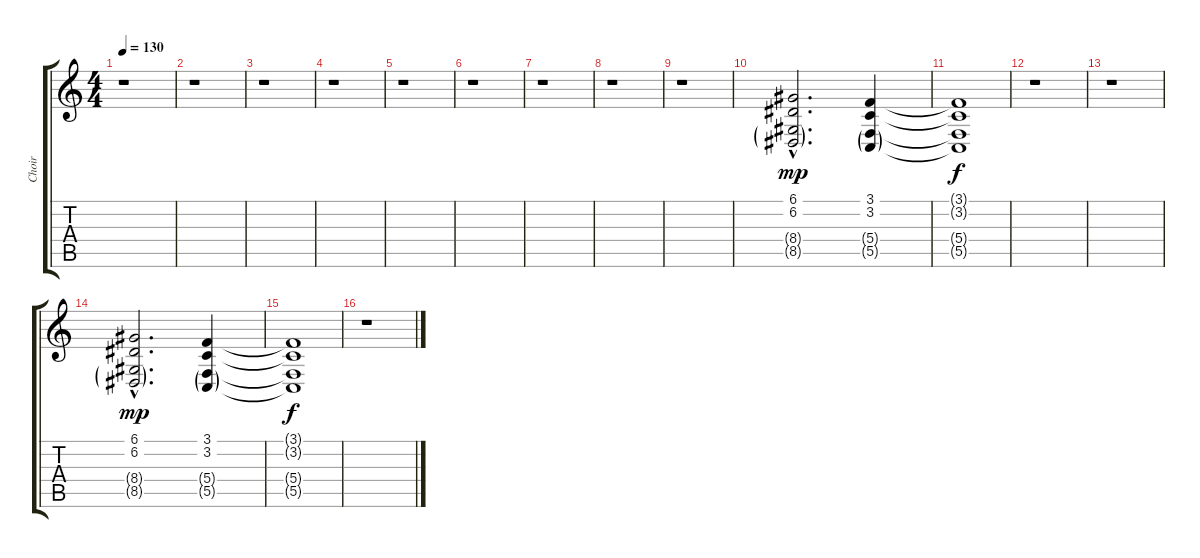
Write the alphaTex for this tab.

\track ("Choir" "Choir") {instrument choiraahs}
\staff {score tabs}
\tuning (D4 A3 F3 C3 G2 D2) {hide}
\ts (4 4)
\tempo 130
\clef g2
\ks c
r.1{dy f} |
r.1 |
r.1 |
r.1 |
r.1 |
r.1 |
r.1 |
r.1 |
r.1 |
(6.1{hac} 6.2{hac} 8.4{g hac} 8.5{g hac}).2{d dy mp} (3.1 3.2 5.4{g} 5.5{g}).4 |
(3.1{t} 3.2{t} 5.4{t} 5.5{t}).1{dy f} |
r.1 |
r.1 |
(6.1{hac} 6.2{hac} 8.4{g hac} 8.5{g hac}).2{d dy mp} (3.1 3.2 5.4{g} 5.5{g}).4 |
(3.1{t} 3.2{t} 5.4{t} 5.5{t}).1{dy f} |
r.1
